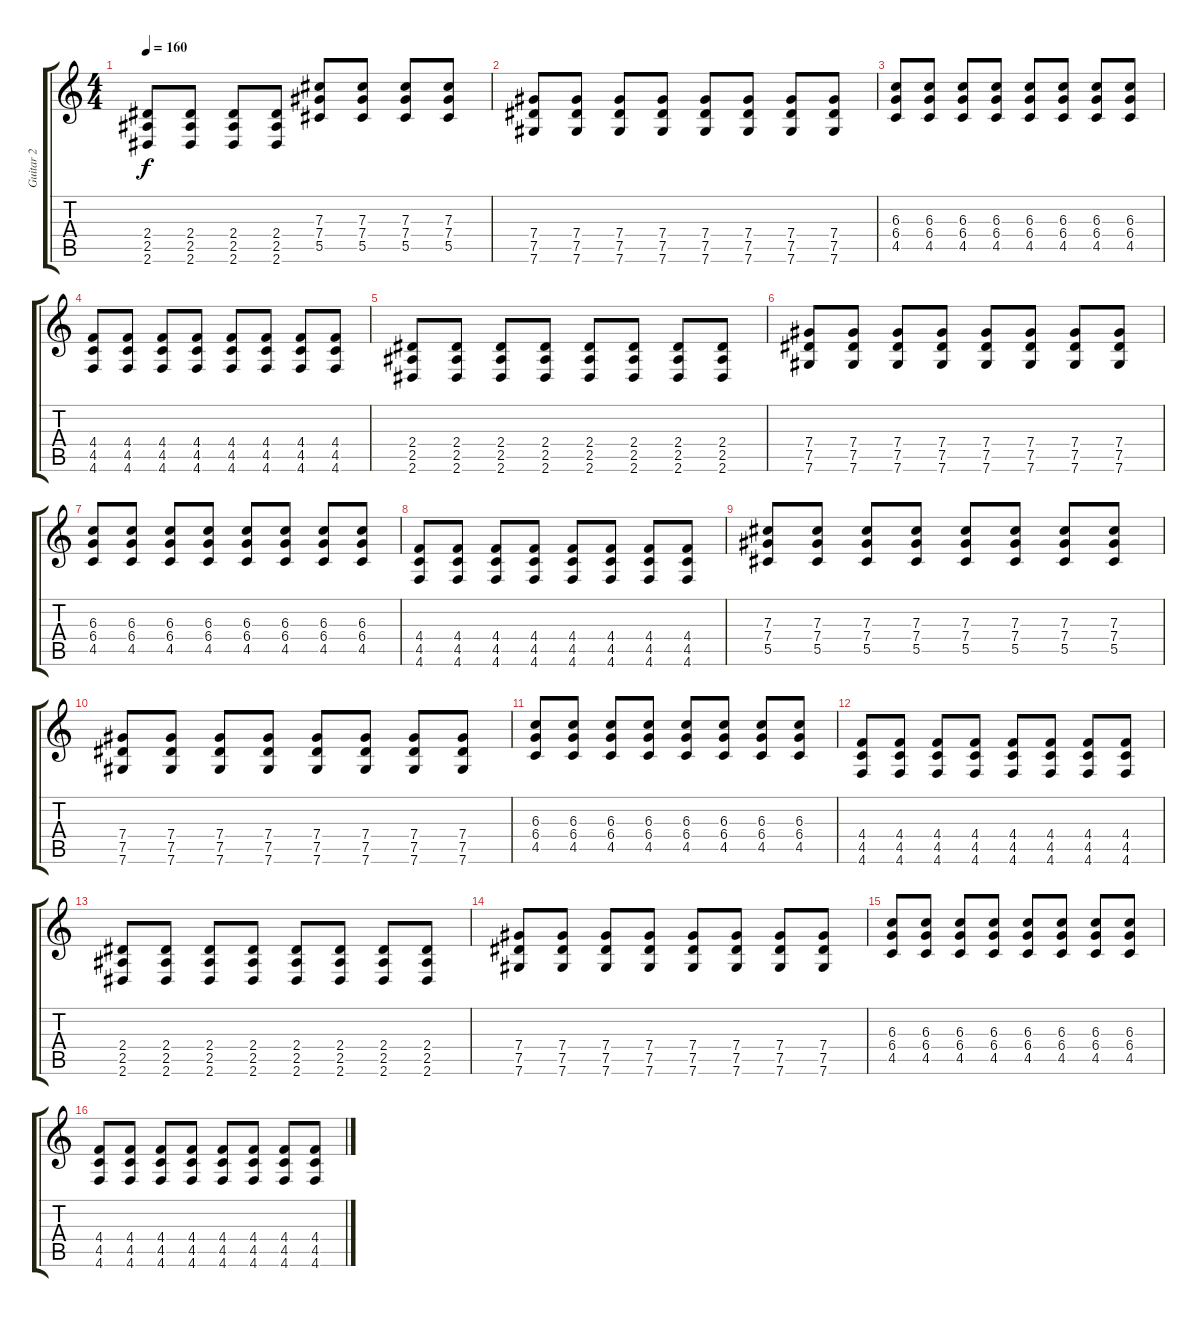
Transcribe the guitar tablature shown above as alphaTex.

\track ("Guitar 2" "Guitar 2") {instrument overdrivenguitar}
\staff {score tabs}
\tuning (Eb4 Bb3 Gb3 Db3 Ab2 Db2) {hide}
\ts (4 4)
\tempo 160
\clef g2
\ks c
(2.4 2.5 2.6).8{dy f} (2.4 2.5 2.6).8 (2.4 2.5 2.6).8 (2.4 2.5 2.6).8 (7.3 7.4 5.5).8 (7.3 7.4 5.5).8 (7.3 7.4 5.5).8 (7.3 7.4 5.5).8 |
(7.4 7.5 7.6).8 (7.4 7.5 7.6).8 (7.4 7.5 7.6).8 (7.4 7.5 7.6).8 (7.4 7.5 7.6).8 (7.4 7.5 7.6).8 (7.4 7.5 7.6).8 (7.4 7.5 7.6).8 |
(6.3 6.4 4.5).8 (6.3 6.4 4.5).8 (6.3 6.4 4.5).8 (6.3 6.4 4.5).8 (6.3 6.4 4.5).8 (6.3 6.4 4.5).8 (6.3 6.4 4.5).8 (6.3 6.4 4.5).8 |
(4.4 4.5 4.6).8 (4.4 4.5 4.6).8 (4.4 4.5 4.6).8 (4.4 4.5 4.6).8 (4.4 4.5 4.6).8 (4.4 4.5 4.6).8 (4.4 4.5 4.6).8 (4.4 4.5 4.6).8 |
(2.4 2.5 2.6).8 (2.4 2.5 2.6).8 (2.4 2.5 2.6).8 (2.4 2.5 2.6).8 (2.4 2.5 2.6).8 (2.4 2.5 2.6).8 (2.4 2.5 2.6).8 (2.4 2.5 2.6).8 |
(7.4 7.5 7.6).8 (7.4 7.5 7.6).8 (7.4 7.5 7.6).8 (7.4 7.5 7.6).8 (7.4 7.5 7.6).8 (7.4 7.5 7.6).8 (7.4 7.5 7.6).8 (7.4 7.5 7.6).8 |
(6.3 6.4 4.5).8 (6.3 6.4 4.5).8 (6.3 6.4 4.5).8 (6.3 6.4 4.5).8 (6.3 6.4 4.5).8 (6.3 6.4 4.5).8 (6.3 6.4 4.5).8 (6.3 6.4 4.5).8 |
(4.4 4.5 4.6).8 (4.4 4.5 4.6).8 (4.4 4.5 4.6).8 (4.4 4.5 4.6).8 (4.4 4.5 4.6).8 (4.4 4.5 4.6).8 (4.4 4.5 4.6).8 (4.4 4.5 4.6).8 |
(7.3 7.4 5.5).8 (7.3 7.4 5.5).8 (7.3 7.4 5.5).8 (7.3 7.4 5.5).8 (7.3 7.4 5.5).8 (7.3 7.4 5.5).8 (7.3 7.4 5.5).8 (7.3 7.4 5.5).8 |
(7.4 7.5 7.6).8 (7.4 7.5 7.6).8 (7.4 7.5 7.6).8 (7.4 7.5 7.6).8 (7.4 7.5 7.6).8 (7.4 7.5 7.6).8 (7.4 7.5 7.6).8 (7.4 7.5 7.6).8 |
(6.3 6.4 4.5).8 (6.3 6.4 4.5).8 (6.3 6.4 4.5).8 (6.3 6.4 4.5).8 (6.3 6.4 4.5).8 (6.3 6.4 4.5).8 (6.3 6.4 4.5).8 (6.3 6.4 4.5).8 |
(4.4 4.5 4.6).8 (4.4 4.5 4.6).8 (4.4 4.5 4.6).8 (4.4 4.5 4.6).8 (4.4 4.5 4.6).8 (4.4 4.5 4.6).8 (4.4 4.5 4.6).8 (4.4 4.5 4.6).8 |
(2.4 2.5 2.6).8 (2.4 2.5 2.6).8 (2.4 2.5 2.6).8 (2.4 2.5 2.6).8 (2.4 2.5 2.6).8 (2.4 2.5 2.6).8 (2.4 2.5 2.6).8 (2.4 2.5 2.6).8 |
(7.4 7.5 7.6).8 (7.4 7.5 7.6).8 (7.4 7.5 7.6).8 (7.4 7.5 7.6).8 (7.4 7.5 7.6).8 (7.4 7.5 7.6).8 (7.4 7.5 7.6).8 (7.4 7.5 7.6).8 |
(6.3 6.4 4.5).8 (6.3 6.4 4.5).8 (6.3 6.4 4.5).8 (6.3 6.4 4.5).8 (6.3 6.4 4.5).8 (6.3 6.4 4.5).8 (6.3 6.4 4.5).8 (6.3 6.4 4.5).8 |
(4.4 4.5 4.6).8 (4.4 4.5 4.6).8 (4.4 4.5 4.6).8 (4.4 4.5 4.6).8 (4.4 4.5 4.6).8 (4.4 4.5 4.6).8 (4.4 4.5 4.6).8 (4.4 4.5 4.6).8
